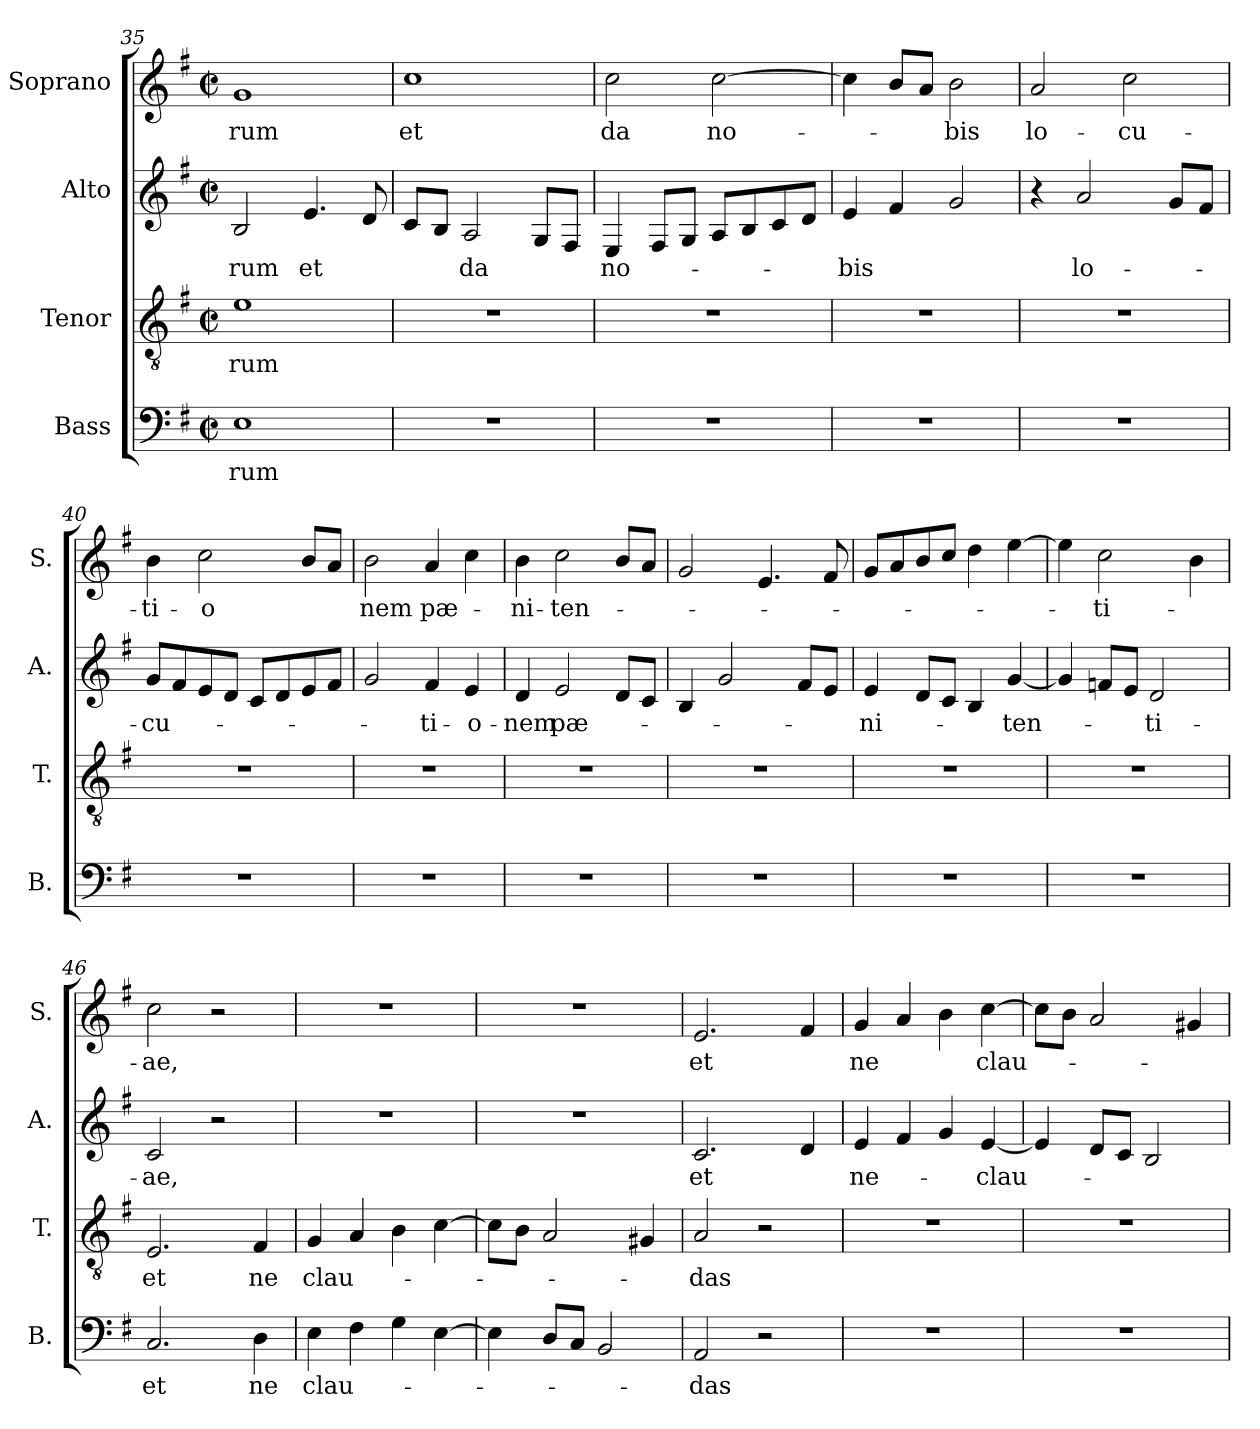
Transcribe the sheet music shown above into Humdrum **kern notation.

**kern	**text	**kern	**text	**kern	**text	**kern	**text
*part4	*part4	*part3	*part3	*part2	*part2	*part1	*part1
*staff4	*staff4	*staff3	*staff3	*staff2	*staff2	*staff1	*staff1
*I"Bass	*	*I"Tenor	*	*I"Alto	*	*I"Soprano	*
*I'B.	*	*I'T.	*	*I'A.	*	*I'S.	*
*clefF4	*	*clefGv2	*	*clefG2	*	*clefG2	*
*k[f#]	*	*k[f#]	*	*k[f#]	*	*k[f#]	*
*M2/2	*	*M2/2	*	*M2/2	*	*M2/2	*
*met(c|)	*	*met(c|)	*	*met(c|)	*	*met(c|)	*
=35	=35	=35	=35	=35	=35	=35	=35
!	!LO:LY:b	!	!LO:LY:b	!	!LO:LY:b	!	!LO:LY:b
1E	-rum	1e	-rum	2B/	-rum	1g	-rum
!	!	!	!	!	!LO:LY:b	!	!
.	.	.	.	4.e/	et	.	.
.	.	.	.	8d/	.	.	.
!!LO:LB:g=z
=36	=36	=36	=36	=36	=36	=36	=36
!	!	!	!	!	!	!	!LO:LY:b
1r	.	1r	.	8c/L	.	1cc	et
.	.	.	.	8B/J	.	.	.
!	!	!	!	!	!LO:LY:b	!	!
.	.	.	.	2A/	da	.	.
.	.	.	.	8G/L	.	.	.
.	.	.	.	8F#/J	.	.	.
=37	=37	=37	=37	=37	=37	=37	=37
!	!	!	!	!	!LO:LY:b	!	!LO:LY:b
1r	.	1r	.	4E/	no-	2cc\	da
.	.	.	.	8F#/L	.	.	.
.	.	.	.	8G/J	.	.	.
!	!	!	!	!	!	!	!LO:LY:b
.	.	.	.	8A/L	.	[2cc\	no-
.	.	.	.	8B/	.	.	.
.	.	.	.	8c/	.	.	.
.	.	.	.	8d/J	.	.	.
=38	=38	=38	=38	=38	=38	=38	=38
!	!	!	!	!	!LO:LY:b	!	!
1r	.	1r	.	4e/	bis	4cc\]	.
.	.	.	.	4f#/	.	8b/L	.
.	.	.	.	.	.	8a/J	.
!	!	!	!	!	!	!	!LO:LY:b
.	.	.	.	2g/	.	2b\	-bis
=39	=39	=39	=39	=39	=39	=39	=39
!	!	!	!	!	!	!	!LO:LY:b
1r	.	1r	.	4r	.	2a/	lo-
!	!	!	!	!	!LO:LY:b	!	!
.	.	.	.	2a/	lo-	.	.
!	!	!	!	!	!	!	!LO:LY:b
.	.	.	.	.	.	2cc\	-cu-
.	.	.	.	8g/L	.	.	.
.	.	.	.	8f#/J	.	.	.
=40	=40	=40	=40	=40	=40	=40	=40
!	!	!	!	!	!LO:LY:b	!	!LO:LY:b
1r	.	1r	.	8g/L	-cu-	4b\	-ti-
.	.	.	.	8f#/	.	.	.
!	!	!	!	!	!	!	!LO:LY:b
.	.	.	.	8e/	.	2cc\	-o
.	.	.	.	8d/J	.	.	.
.	.	.	.	8c/L	.	.	.
.	.	.	.	8d/	.	.	.
.	.	.	.	8e/	.	8b/L	.
.	.	.	.	8f#/J	.	8a/J	.
=41	=41	=41	=41	=41	=41	=41	=41
!	!	!	!	!	!	!	!LO:LY:b
1r	.	1r	.	2g/	.	2b\	nem
!	!	!	!	!	!LO:LY:b	!	!LO:LY:b
.	.	.	.	4f#/	-ti-	4a/	pæ-
!	!	!	!	!	!LO:LY:b	!	!
.	.	.	.	4e/	-o-	4cc\	.
=42	=42	=42	=42	=42	=42	=42	=42
!	!	!	!	!	!LO:LY:b	!	!LO:LY:b
1r	.	1r	.	4d/	-nem	4b\	-ni-
!	!	!	!	!	!LO:LY:b	!	!LO:LY:b
.	.	.	.	2e/	pæ-	2cc\	-ten-
.	.	.	.	8d/L	.	8b/L	.
.	.	.	.	8c/J	.	8a/J	.
=43	=43	=43	=43	=43	=43	=43	=43
1r	.	1r	.	4B/	.	2g/	.
.	.	.	.	2g/	.	.	.
.	.	.	.	.	.	4.e/	.
.	.	.	.	8f#/L	.	.	.
.	.	.	.	8e/J	.	8f#/	.
!!LO:LB:g=z
=44	=44	=44	=44	=44	=44	=44	=44
!	!	!	!	!	!LO:LY:b	!	!
1r	.	1r	.	4e/	-ni-	8g/L	.
.	.	.	.	.	.	8a/	.
.	.	.	.	8d/L	.	8b/	.
.	.	.	.	8c/J	.	8cc/J	.
.	.	.	.	4B/	.	4dd\	.
!	!	!	!	!	!LO:LY:b	!	!
.	.	.	.	[4g/	-ten-	[4ee\	.
=45	=45	=45	=45	=45	=45	=45	=45
1r	.	1r	.	4g/]	.	4ee\]	.
!	!	!	!	!	!	!	!LO:LY:b
.	.	.	.	8fn/L	.	2cc\	-ti-
.	.	.	.	8e/J	.	.	.
!	!	!	!	!	!LO:LY:b	!	!
.	.	.	.	2d/	-ti-	.	.
.	.	.	.	.	.	4b\	.
=46	=46	=46	=46	=46	=46	=46	=46
!	!LO:LY:b	!	!LO:LY:b	!	!LO:LY:b	!	!LO:LY:b
2.C/	et	2.E/	et	2c/	-ae,	2cc\	-ae,
.	.	.	.	2r	.	2r	.
!	!LO:LY:b	!	!LO:LY:b	!	!	!	!
4D\	ne	4F#/	ne	.	.	.	.
=47	=47	=47	=47	=47	=47	=47	=47
!	!LO:LY:b	!	!LO:LY:b	!	!	!	!
4E\	clau-	4G/	clau-	1r	.	1r	.
4F#\	.	4A/	.	.	.	.	.
4G\	.	4B\	.	.	.	.	.
[4E\	.	[4c\	.	.	.	.	.
=48	=48	=48	=48	=48	=48	=48	=48
4E\]	.	8c\L]	.	1r	.	1r	.
.	.	8B\J	.	.	.	.	.
8D/L	.	2A/	.	.	.	.	.
8C/J	.	.	.	.	.	.	.
2BB/	.	.	.	.	.	.	.
.	.	4G#X/	.	.	.	.	.
=49	=49	=49	=49	=49	=49	=49	=49
!	!LO:LY:b	!	!LO:LY:b	!	!LO:LY:b	!	!LO:LY:b
2AA/	-das	2A/	-das	2.c/	et	2.e/	et
2r	.	2r	.	.	.	.	.
.	.	.	.	4d/	.	4f#/	.
=50	=50	=50	=50	=50	=50	=50	=50
!	!	!	!	!	!LO:LY:b	!	!LO:LY:b
1r	.	1r	.	4e/	ne-	4g/	ne
.	.	.	.	4f#/	.	4a/	.
.	.	.	.	4g/	.	4b\	.
!	!	!	!	!	!LO:LY:b	!	!LO:LY:b
.	.	.	.	[4e/	-clau-	[4cc\	clau-
=51	=51	=51	=51	=51	=51	=51	=51
1r	.	1r	.	4e/]	.	8cc\L]	.
.	.	.	.	.	.	8b\J	.
.	.	.	.	8d/L	.	2a/	.
.	.	.	.	8c/J	.	.	.
.	.	.	.	2B/	.	.	.
.	.	.	.	.	.	4g#X/	.
=	=	=	=	=	=	=	=
*-	*-	*-	*-	*-	*-	*-	*-
